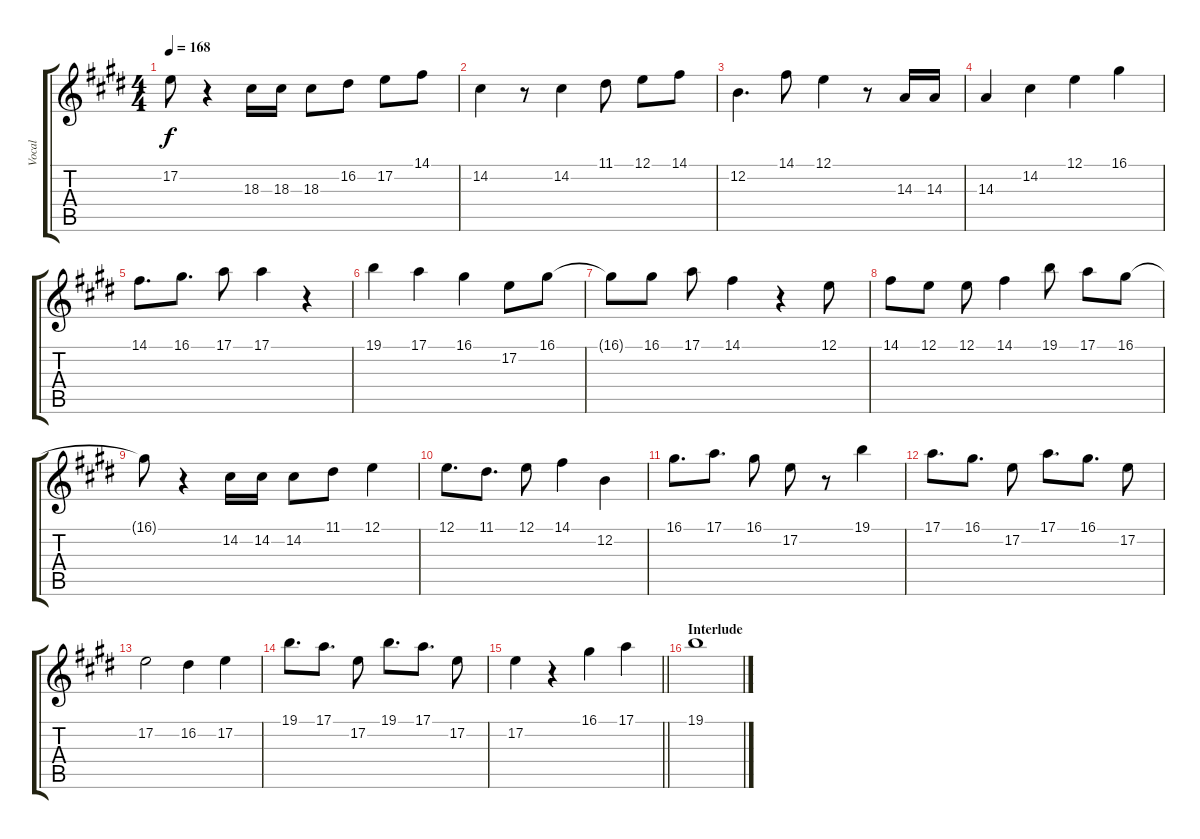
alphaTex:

\track ("Vocal" "Vocal") {mute instrument altosax}
\staff {score tabs}
\tuning (E4 B3 G3 D3 A2 E2) {hide}
\ts (4 4)
\tempo 168
\clef g2
\ks e
17.2{t}.8{dy f} r.4 18.3.16 18.3.16 18.3.8 16.2.8 17.2.8 14.1.8 |
14.2.4 r.8 14.2.4 11.1.8 12.1.8 14.1.8 |
12.2.4{d} 14.1.8 12.1.4 r.8 14.3.16 14.3.16 |
14.3.4 14.2.4 12.1.4 16.1.4 |
14.1.8{d} 16.1.8{d} 17.1.8 17.1.4 r.4 |
19.1.4 17.1.4 16.1.4 17.2.8 16.1.8 |
16.1{t}.8 16.1.8 17.1.8 14.1.4 r.4 12.1.8 |
14.1.8 12.1.8 12.1.8 14.1.4 19.1.8 17.1.8 16.1.8 |
16.1{t}.8 r.4 14.2.16 14.2.16 14.2.8 11.1.8 12.1.4 |
12.1.8{d} 11.1.8{d} 12.1.8 14.1.4 12.2.4 |
16.1.8{d} 17.1.8{d} 16.1.8 17.2.8 r.8 19.1.4 |
17.1.8{d} 16.1.8{d} 17.2.8 17.1.8{d} 16.1.8{d} 17.2.8 |
17.2.2 16.2.4 17.2.4 |
19.1.8{d} 17.1.8{d} 17.2.8 19.1.8{d} 17.1.8{d} 17.2.8 |
\barLineRight lightlight
17.2.4 r.4 16.1.4 17.1.4 |
\section ("" "Interlude")
19.1.1
